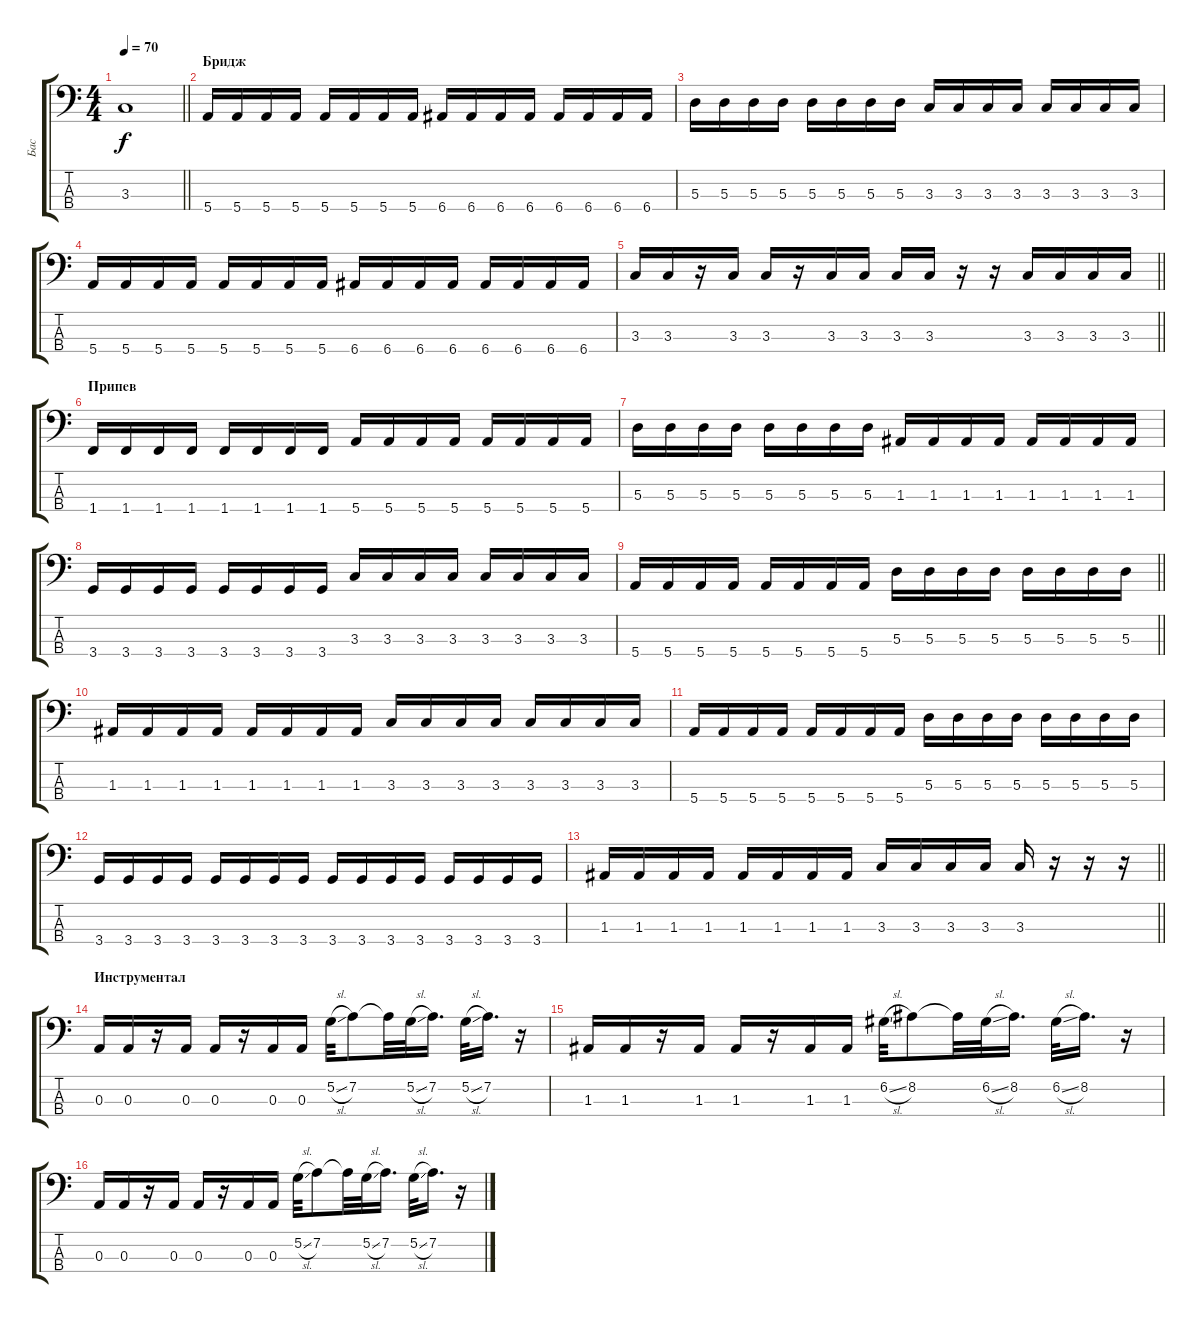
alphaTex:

\track ("Бас" "Бас") {instrument slapbass1}
\staff {score tabs}
\tuning (G2 D2 A1 E1) {hide}
\ts (4 4)
\tempo 70
\clef f4
\barLineRight lightlight
\ks c
3.3.1{dy f} |
\section ("" "Бридж")
5.4.16 5.4.16 5.4.16 5.4.16 5.4.16 5.4.16 5.4.16 5.4.16 6.4.16 6.4.16 6.4.16 6.4.16 6.4.16 6.4.16 6.4.16 6.4.16 |
5.3.16 5.3.16 5.3.16 5.3.16 5.3.16 5.3.16 5.3.16 5.3.16 3.3.16 3.3.16 3.3.16 3.3.16 3.3.16 3.3.16 3.3.16 3.3.16 |
5.4.16 5.4.16 5.4.16 5.4.16 5.4.16 5.4.16 5.4.16 5.4.16 6.4.16 6.4.16 6.4.16 6.4.16 6.4.16 6.4.16 6.4.16 6.4.16 |
\barLineRight lightlight
3.3.16 3.3.16 r.16 3.3.16 3.3.16 r.16 3.3.16 3.3.16 3.3.16 3.3.16 r.16 r.16 3.3.16 3.3.16 3.3.16 3.3.16 |
\section ("" "Припев")
1.4.16 1.4.16 1.4.16 1.4.16 1.4.16 1.4.16 1.4.16 1.4.16 5.4.16 5.4.16 5.4.16 5.4.16 5.4.16 5.4.16 5.4.16 5.4.16 |
5.3.16 5.3.16 5.3.16 5.3.16 5.3.16 5.3.16 5.3.16 5.3.16 1.3.16 1.3.16 1.3.16 1.3.16 1.3.16 1.3.16 1.3.16 1.3.16 |
3.4.16 3.4.16 3.4.16 3.4.16 3.4.16 3.4.16 3.4.16 3.4.16 3.3.16 3.3.16 3.3.16 3.3.16 3.3.16 3.3.16 3.3.16 3.3.16 |
\barLineRight lightlight
5.4.16 5.4.16 5.4.16 5.4.16 5.4.16 5.4.16 5.4.16 5.4.16 5.3.16 5.3.16 5.3.16 5.3.16 5.3.16 5.3.16 5.3.16 5.3.16 |
\section ("" "")
1.3.16 1.3.16 1.3.16 1.3.16 1.3.16 1.3.16 1.3.16 1.3.16 3.3.16 3.3.16 3.3.16 3.3.16 3.3.16 3.3.16 3.3.16 3.3.16 |
5.4.16 5.4.16 5.4.16 5.4.16 5.4.16 5.4.16 5.4.16 5.4.16 5.3.16 5.3.16 5.3.16 5.3.16 5.3.16 5.3.16 5.3.16 5.3.16 |
3.4.16 3.4.16 3.4.16 3.4.16 3.4.16 3.4.16 3.4.16 3.4.16 3.4.16 3.4.16 3.4.16 3.4.16 3.4.16 3.4.16 3.4.16 3.4.16 |
\barLineRight lightlight
1.3.16 1.3.16 1.3.16 1.3.16 1.3.16 1.3.16 1.3.16 1.3.16 3.3.16 3.3.16 3.3.16 3.3.16 3.3.16 r.16 r.16 r.16 |
\section ("" "Инструментал")
0.3.16 0.3.16 r.16 0.3.16 0.3.16 r.16 0.3.16 0.3.16 5.2{sl}.32 7.2.8 7.2{t}.32 5.2{sl}.32 7.2.16{d} 5.2{sl}.32 7.2.16{d} r.16 |
1.3.16 1.3.16 r.16 1.3.16 1.3.16 r.16 1.3.16 1.3.16 6.2{sl}.32 8.2.8 8.2{t}.32 6.2{sl}.32 8.2.16{d} 6.2{sl}.32 8.2.16{d} r.16 |
0.3.16 0.3.16 r.16 0.3.16 0.3.16 r.16 0.3.16 0.3.16 5.2{sl}.32 7.2.8 7.2{t}.32 5.2{sl}.32 7.2.16{d} 5.2{sl}.32 7.2.16{d} r.16
